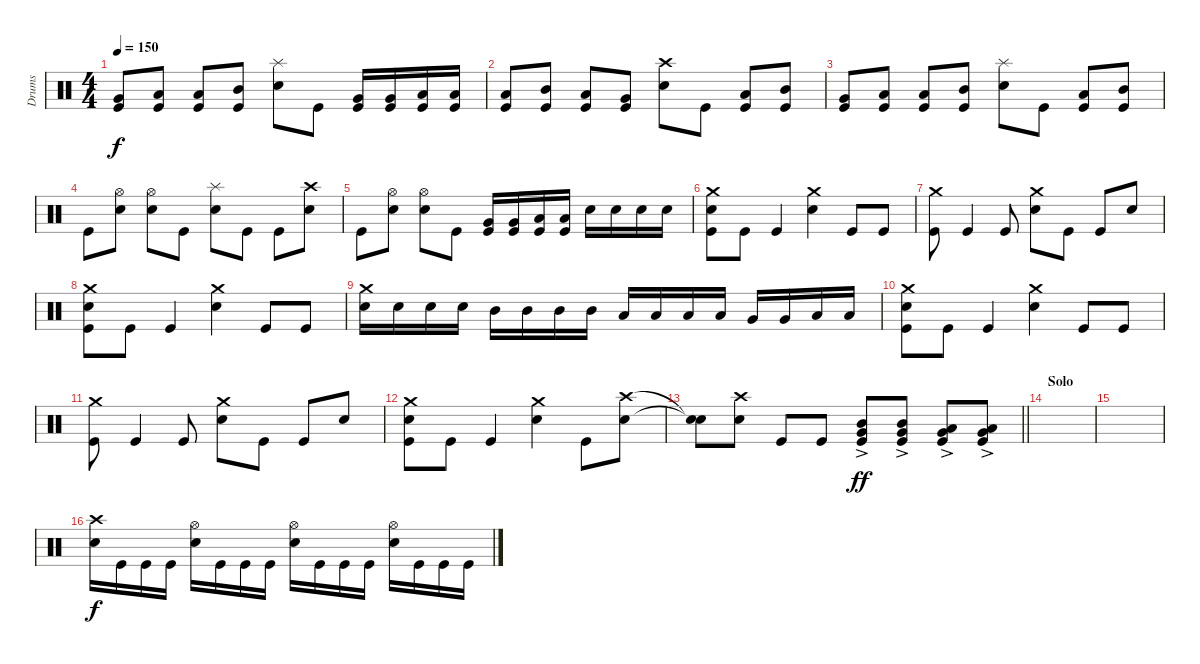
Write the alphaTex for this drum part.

\track ("Drums" "Drums") {instrument percussion}
\staff {score}
\articulation defaults
\ts (4 4)
\tempo 150
\clef neutral
\ks c
("Very Low Tom (hit)" "Kick (hit)").8{dy f} ("Low Floor Tom (hit)" "Kick (hit)").8 ("Low Tom (hit)" "Kick (hit)").8 ("Mid Tom (hit)" "Kick (hit)").8 ("Splash (hit)" "Snare (hit) 2").8 "Kick (hit)".8 ("Very Low Tom (hit)" "Kick (hit)").16 ("Very Low Tom (hit)" "Kick (hit)").16 ("Low Floor Tom (hit)" "Kick (hit)").16 ("Low Floor Tom (hit)" "Kick (hit)").16 |
("Low Tom (hit)" "Kick (hit)").8 ("Mid Tom (hit)" "Kick (hit)").8 ("Low Tom (hit)" "Kick (hit)").8 ("Very Low Tom (hit)" "Kick (hit)").8 ("Crash high (hit)" "Snare (hit) 2").8 "Kick (hit)".8 ("Low Tom (hit)" "Kick (hit)").8 ("Mid Tom (hit)" "Kick (hit)").8 |
("Very Low Tom (hit)" "Kick (hit)").8 ("Low Floor Tom (hit)" "Kick (hit)").8 ("Low Tom (hit)" "Kick (hit)").8 ("Mid Tom (hit)" "Kick (hit)").8 ("Splash (hit)" "Snare (hit) 2").8 "Kick (hit)".8 ("Low Tom (hit)" "Kick (hit)").8 ("Mid Tom (hit)" "Kick (hit)").8 |
"Kick (hit)".8 ("Hi-Hat (open)" "Snare (hit) 2").8 ("Hi-Hat (open)" "Snare (hit) 2").8 "Kick (hit)".8 ("Splash (hit)" "Snare (hit) 2").8 "Kick (hit)".8 "Kick (hit)".8 ("Crash high (hit)" "Snare (hit) 2").8 |
"Kick (hit)".8 ("Hi-Hat (open)" "Snare (hit) 2").8 ("Hi-Hat (open)" "Snare (hit) 2").8 "Kick (hit)".8 ("Very Low Tom (hit)" "Kick (hit)").16 ("Very Low Tom (hit)" "Kick (hit)").16 ("Low Floor Tom (hit)" "Kick (hit)").16 ("Low Floor Tom (hit)" "Kick (hit)").16 "Snare (hit) 2".16 "Snare (hit) 2".16 "Snare (hit) 2".16 "Snare (hit) 2".16 |
("Crash medium (hit)" "Snare (hit) 2" "Kick (hit)").8 "Kick (hit)".8 "Kick (hit)".4 ("Crash medium (hit)" "Snare (hit) 2").4 "Kick (hit)".8 "Kick (hit)".8 |
("Crash medium (hit)" "Kick (hit)").8 "Kick (hit)".4 "Kick (hit)".8 ("Crash medium (hit)" "Snare (hit) 2").8 "Kick (hit)".8 "Kick (hit)".8 "Snare (hit) 2".8 |
("Crash medium (hit)" "Snare (hit) 2" "Kick (hit)").8 "Kick (hit)".8 "Kick (hit)".4 ("Crash medium (hit)" "Snare (hit) 2").4 "Kick (hit)".8 "Kick (hit)".8 |
("Crash medium (hit)" "Snare (hit) 2").16 "Snare (hit) 2".16 "Snare (hit) 2".16 "Snare (hit) 2".16 "Mid Tom (hit)".16 "Mid Tom (hit)".16 "Mid Tom (hit)".16 "Mid Tom (hit)".16 "Low Tom (hit)".16 "Low Tom (hit)".16 "Low Tom (hit)".16 "Low Tom (hit)".16 "Very Low Tom (hit)".16 "Very Low Tom (hit)".16 "Low Floor Tom (hit)".16 "Low Floor Tom (hit)".16 |
("Crash medium (hit)" "Snare (hit) 2" "Kick (hit)").8 "Kick (hit)".8 "Kick (hit)".4 ("Crash medium (hit)" "Snare (hit) 2").4 "Kick (hit)".8 "Kick (hit)".8 |
("Crash medium (hit)" "Kick (hit)").8 "Kick (hit)".4 "Kick (hit)".8 ("Crash medium (hit)" "Snare (hit) 2").8 "Kick (hit)".8 "Kick (hit)".8 "Snare (hit) 2".8 |
("Crash medium (hit)" "Snare (hit) 2" "Kick (hit)").8 "Kick (hit)".8 "Kick (hit)".4 ("Crash medium (hit)" "Snare (hit) 2").4 "Kick (hit)".8 ("Crash high (hit)" "Snare (hit) 2").8 |
\barLineRight lightlight
("Snare (hit)"{t} "Snare (hit)"{t}).8 ("Crash high (hit)" "Snare (hit) 2").8 "Kick (hit)".8 "Kick (hit)".8 ("Mid Tom (hit)"{ac} "Very Low Tom (hit)"{ac} "Kick (hit)"{ac}).8{dy ff} ("Mid Tom (hit)"{ac} "Very Low Tom (hit)"{ac} "Kick (hit)"{ac}).8 ("Low Floor Tom (hit)"{ac} "Very Low Tom (hit)"{ac} "Kick (hit)"{ac}).8 ("Low Floor Tom (hit)"{ac} "Very Low Tom (hit)"{ac} "Kick (hit)"{ac}).8 |
\section ("" "Solo")
|
|
("Crash high (hit)" "Snare (hit) 2").16{dy f} "Kick (hit)".16 "Kick (hit)".16 "Kick (hit)".16 ("Hi-Hat (open)" "Snare (hit) 2").16 "Kick (hit)".16 "Kick (hit)".16 "Kick (hit)".16 ("Hi-Hat (open)" "Snare (hit) 2").16 "Kick (hit)".16 "Kick (hit)".16 "Kick (hit)".16 ("Hi-Hat (open)" "Snare (hit) 2").16 "Kick (hit)".16 "Kick (hit)".16 "Kick (hit)".16
